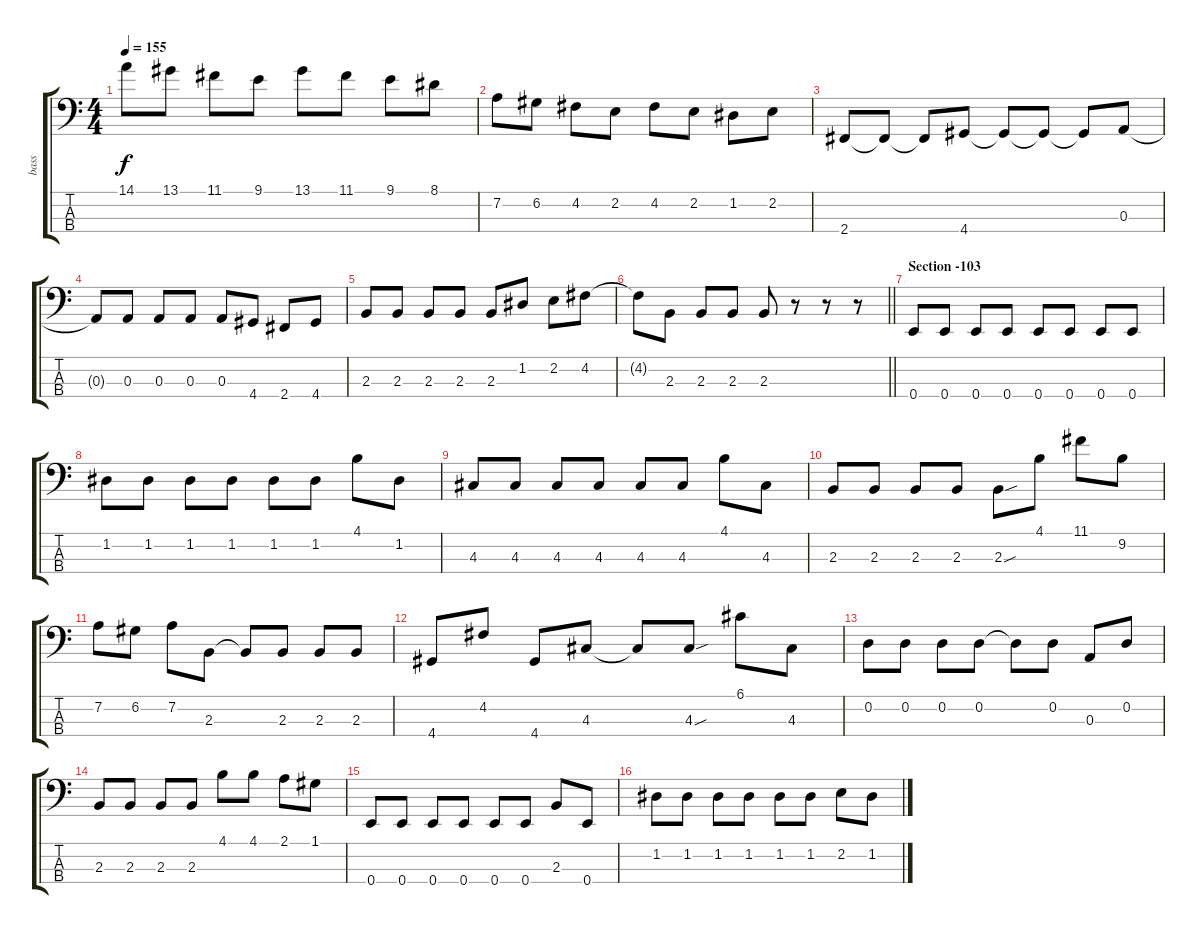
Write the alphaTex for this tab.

\track ("bass" "bass") {instrument electricbassfinger}
\staff {score tabs}
\tuning (G2 D2 A1 E1) {hide}
\ts (4 4)
\tempo 155
\clef f4
\ks c
14.1.8{dy f} 13.1.8 11.1.8 9.1.8 13.1.8 11.1.8 9.1.8 8.1.8 |
7.2.8 6.2.8 4.2.8 2.2.8 4.2.8 2.2.8 1.2.8 2.2.8 |
2.4.8 2.4{t}.8 2.4{t}.8 4.4.8 4.4{t}.8 4.4{t}.8 4.4{t}.8 0.3.8 |
0.3{t}.8 0.3.8 0.3.8 0.3.8 0.3.8 4.4.8 2.4.8 4.4.8 |
2.3.8 2.3.8 2.3.8 2.3.8 2.3.8 1.2.8 2.2.8 4.2.8 |
\barLineRight lightlight
4.2{t}.8 2.3.8 2.3.8 2.3.8 2.3.8 r.8 r.8 r.8 |
\section ("" "Section -103")
0.4.8 0.4.8 0.4.8 0.4.8 0.4.8 0.4.8 0.4.8 0.4.8 |
1.2.8 1.2.8 1.2.8 1.2.8 1.2.8 1.2.8 4.1.8 1.2.8 |
4.3.8 4.3.8 4.3.8 4.3.8 4.3.8 4.3.8 4.1.8 4.3.8 |
2.3.8 2.3.8 2.3.8 2.3.8 2.3{sou}.8 4.1.8 11.1.8 9.2.8 |
7.2.8 6.2.8 7.2.8 2.3.8 2.3{t}.8 2.3.8 2.3.8 2.3.8 |
4.4.8 4.2.8 4.4.8 4.3.8 4.3{t}.8 4.3{sou}.8 6.1.8 4.3.8 |
0.2.8 0.2.8 0.2.8 0.2.8 0.2{t}.8 0.2.8 0.3.8 0.2.8 |
2.3.8 2.3.8 2.3.8 2.3.8 4.1.8 4.1.8 2.1.8 1.1.8 |
0.4.8 0.4.8 0.4.8 0.4.8 0.4.8 0.4.8 2.3.8 0.4.8 |
1.2.8 1.2.8 1.2.8 1.2.8 1.2.8 1.2.8 2.2.8 1.2.8
